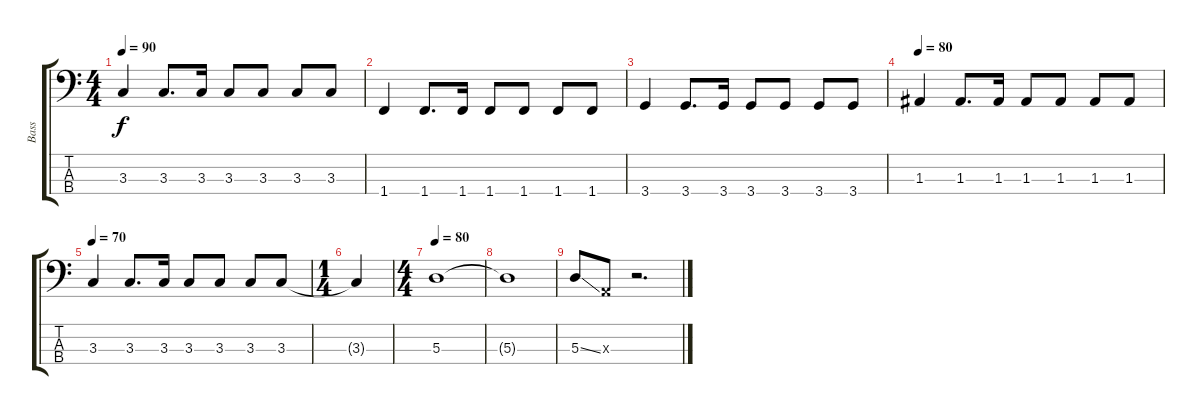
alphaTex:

\track ("Bass" "Bass") {instrument electricbasspick}
\staff {score tabs}
\tuning (G2 D2 A1 E1) {hide}
\ts (4 4)
\tempo 90
\clef f4
\ks c
3.3.4{dy f} 3.3.8{d} 3.3.16 3.3.8 3.3.8 3.3.8 3.3.8 |
1.4.4 1.4.8{d} 1.4.16 1.4.8 1.4.8 1.4.8 1.4.8 |
3.4.4 3.4.8{d} 3.4.16 3.4.8 3.4.8 3.4.8 3.4.8 |
\tempo 80
1.3.4 1.3.8{d} 1.3.16 1.3.8 1.3.8 1.3.8 1.3.8 |
\tempo 70
3.3.4 3.3.8{d} 3.3.16 3.3.8 3.3.8 3.3.8 3.3.8 |
\ts (1 4)
3.3{t}.4 |
\ts (4 4)
\tempo 80
5.3.1 |
5.3{t}.1 |
5.3{ss}.8 0.3{x}.8 r.2{d}
